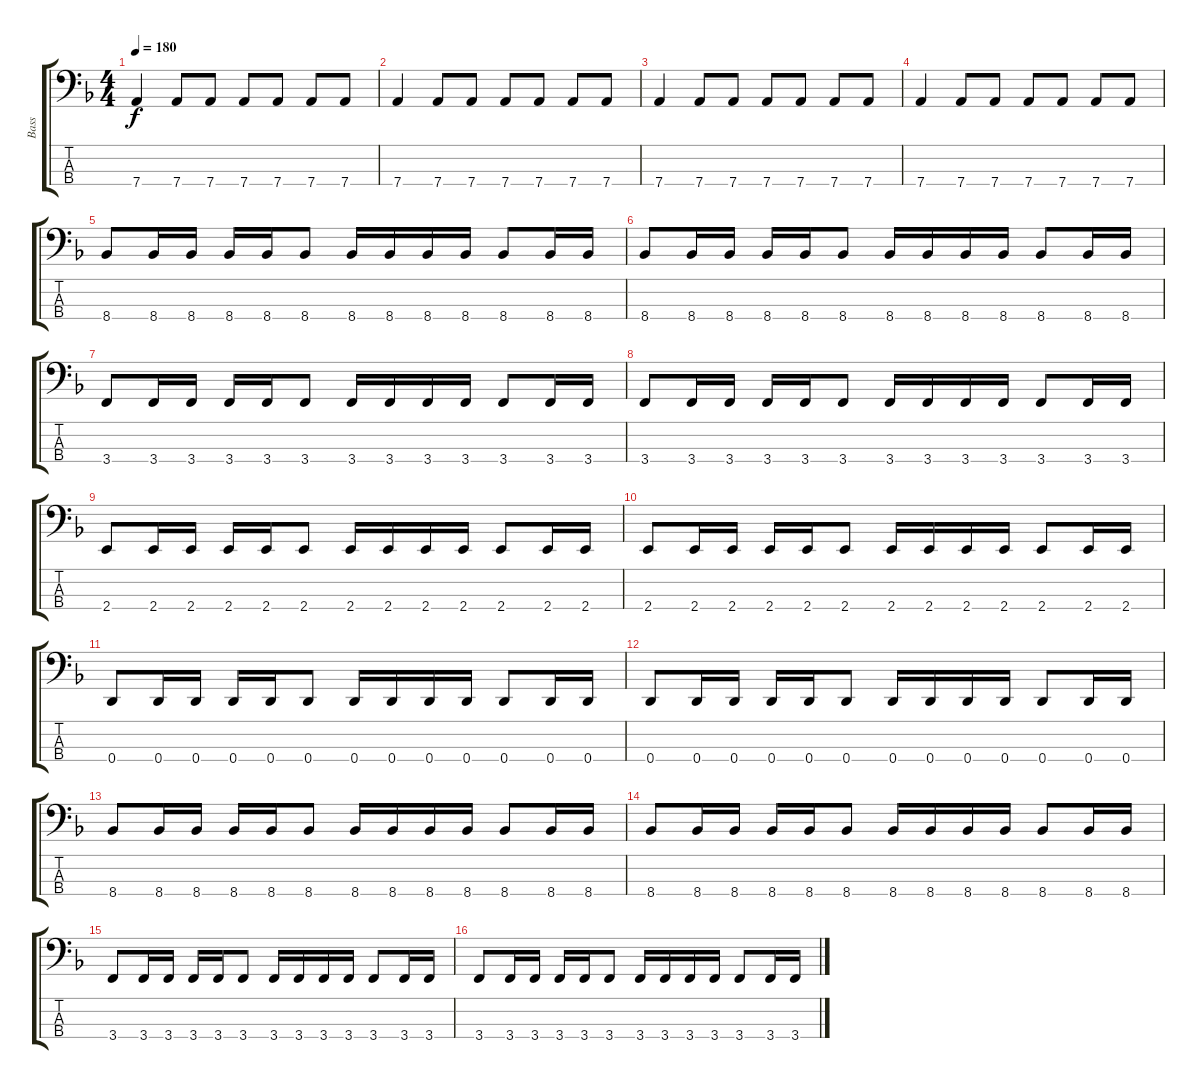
\track ("Bass" "Bass") {instrument electricbassfinger}
\staff {score tabs}
\tuning (G2 D2 A1 D1) {hide}
\ts (4 4)
\tempo 180
\clef f4
\ks f
7.4.4{dy f} 7.4.8 7.4.8 7.4.8 7.4.8 7.4.8 7.4.8 |
7.4.4 7.4.8 7.4.8 7.4.8 7.4.8 7.4.8 7.4.8 |
7.4.4 7.4.8 7.4.8 7.4.8 7.4.8 7.4.8 7.4.8 |
7.4.4 7.4.8 7.4.8 7.4.8 7.4.8 7.4.8 7.4.8 |
8.4.8 8.4.16 8.4.16 8.4.16 8.4.16 8.4.8 8.4.16 8.4.16 8.4.16 8.4.16 8.4.8 8.4.16 8.4.16 |
8.4.8 8.4.16 8.4.16 8.4.16 8.4.16 8.4.8 8.4.16 8.4.16 8.4.16 8.4.16 8.4.8 8.4.16 8.4.16 |
3.4.8 3.4.16 3.4.16 3.4.16 3.4.16 3.4.8 3.4.16 3.4.16 3.4.16 3.4.16 3.4.8 3.4.16 3.4.16 |
3.4.8 3.4.16 3.4.16 3.4.16 3.4.16 3.4.8 3.4.16 3.4.16 3.4.16 3.4.16 3.4.8 3.4.16 3.4.16 |
2.4.8 2.4.16 2.4.16 2.4.16 2.4.16 2.4.8 2.4.16 2.4.16 2.4.16 2.4.16 2.4.8 2.4.16 2.4.16 |
2.4.8 2.4.16 2.4.16 2.4.16 2.4.16 2.4.8 2.4.16 2.4.16 2.4.16 2.4.16 2.4.8 2.4.16 2.4.16 |
0.4.8 0.4.16 0.4.16 0.4.16 0.4.16 0.4.8 0.4.16 0.4.16 0.4.16 0.4.16 0.4.8 0.4.16 0.4.16 |
0.4.8 0.4.16 0.4.16 0.4.16 0.4.16 0.4.8 0.4.16 0.4.16 0.4.16 0.4.16 0.4.8 0.4.16 0.4.16 |
8.4.8 8.4.16 8.4.16 8.4.16 8.4.16 8.4.8 8.4.16 8.4.16 8.4.16 8.4.16 8.4.8 8.4.16 8.4.16 |
8.4.8 8.4.16 8.4.16 8.4.16 8.4.16 8.4.8 8.4.16 8.4.16 8.4.16 8.4.16 8.4.8 8.4.16 8.4.16 |
3.4.8 3.4.16 3.4.16 3.4.16 3.4.16 3.4.8 3.4.16 3.4.16 3.4.16 3.4.16 3.4.8 3.4.16 3.4.16 |
3.4.8 3.4.16 3.4.16 3.4.16 3.4.16 3.4.8 3.4.16 3.4.16 3.4.16 3.4.16 3.4.8 3.4.16 3.4.16
